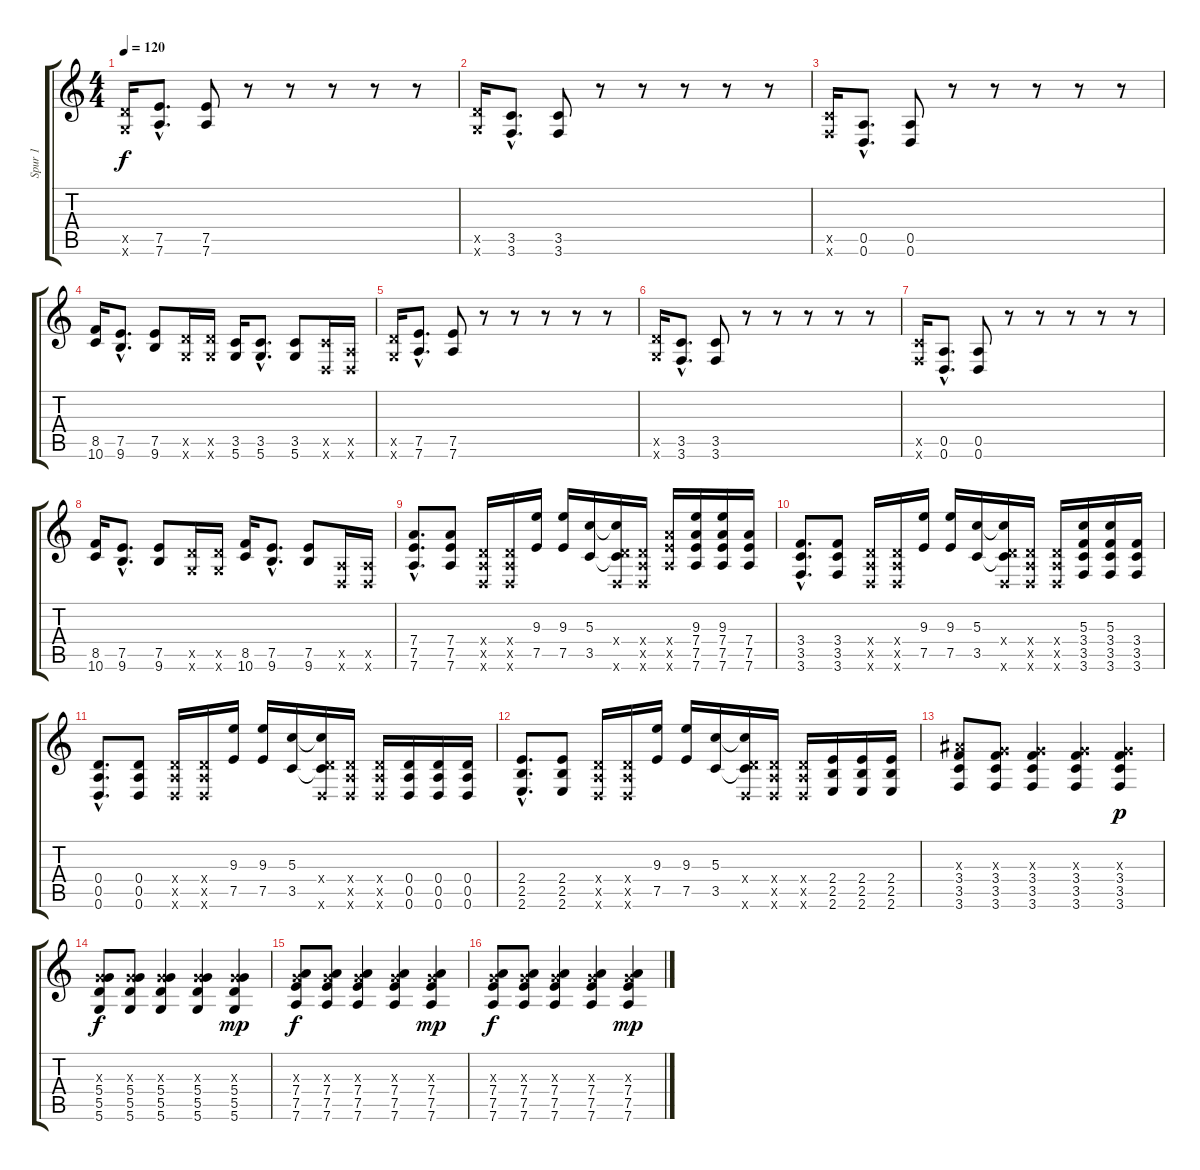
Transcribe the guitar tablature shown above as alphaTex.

\track ("Spur 1" "Spur 1") {instrument acousticguitarsteel}
\staff {score tabs}
\tuning (E4 B3 G3 D3 A2 D2) {hide}
\ts (4 4)
\tempo 120
\clef g2
\ks c
(5.5{x} 5.6{x}).16{dy f instrument electricguitarmuted} (7.5{hac} 7.6{hac}).8{d instrument distortionguitar} (7.5 7.6).8 r.8 r.8 r.8 r.8 r.8 |
(5.5{x} 5.6{x}).16{instrument electricguitarmuted} (3.5{hac} 3.6{hac}).8{d instrument distortionguitar} (3.5 3.6).8 r.8 r.8 r.8 r.8 r.8 |
(3.5{x} 3.6{x}).16{instrument electricguitarmuted} (0.5{hac} 0.6{hac}).8{d instrument distortionguitar} (0.5 0.6).8 r.8 r.8 r.8 r.8 r.8 |
(8.5 10.6).16{instrument distortionguitar} (7.5{hac} 9.6{hac}).8{d} (7.5 9.6).8 (5.5{x} 5.6{x}).16{instrument electricguitarmuted} (5.5{x} 5.6{x}).16 (3.5 5.6).16{instrument distortionguitar} (3.5{hac} 5.6{hac}).8{d} (3.5 5.6).8 (3.5{x} 0.6{x}).16{instrument electricguitarmuted} (0.5{x} 0.6{x}).16 |
(5.5{x} 5.6{x}).16{instrument electricguitarmuted} (7.5{hac} 7.6{hac}).8{d instrument distortionguitar} (7.5 7.6).8 r.8 r.8 r.8 r.8 r.8 |
(5.5{x} 5.6{x}).16{instrument electricguitarmuted} (3.5{hac} 3.6{hac}).8{d instrument distortionguitar} (3.5 3.6).8 r.8 r.8 r.8 r.8 r.8 |
(3.5{x} 3.6{x}).16{instrument electricguitarmuted} (0.5{hac} 0.6{hac}).8{d instrument distortionguitar} (0.5 0.6).8 r.8 r.8 r.8 r.8 r.8 |
(8.5 10.6).16{instrument distortionguitar} (7.5{hac} 9.6{hac}).8{d} (7.5 9.6).8 (5.5{x} 5.6{x}).16{instrument electricguitarmuted} (5.5{x} 5.6{x}).16 (8.5 10.6).16{instrument distortionguitar} (7.5{hac} 9.6{hac}).8{d} (7.5 9.6).8 (0.5{x} 0.6{x}).16{instrument electricguitarmuted} (0.5{x} 0.6{x}).16 |
(7.4{hac} 7.5{hac} 7.6{hac}).8{d instrument distortionguitar} (7.4 7.5 7.6).8 (0.4{x} 0.5{x} 0.6{x}).16 (0.4{x} 0.5{x} 0.6{x}).16 (9.3 7.5).16 (9.3 7.5).16 (5.3 3.5).16 (5.3{t} 0.4{x} 3.5{t} 0.6{x}).16 (0.4{x} 0.5{x} 0.6{x}).16 (7.4{x} 7.5{x} 7.6{x}).16 (9.3 7.4 7.5 7.6).16 (9.3 7.4 7.5 7.6).16 (7.4 7.5 7.6).16 |
(3.4{hac} 3.5{hac} 3.6{hac}).8{d} (3.4 3.5 3.6).8 (0.4{x} 0.5{x} 0.6{x}).16 (0.4{x} 0.5{x} 0.6{x}).16 (9.3 7.5).16 (9.3 7.5).16 (5.3 3.5).16 (5.3{t} 0.4{x} 3.5{t} 0.6{x}).16 (0.4{x} 0.5{x} 0.6{x}).16 (0.4{x} 0.5{x} 0.6{x}).16 (5.3 3.4 3.5 3.6).16 (5.3 3.4 3.5 3.6).16 (3.4 3.5 3.6).16 |
(0.4{hac} 0.5{hac} 0.6{hac}).8{d} (0.4 0.5 0.6).8 (0.4{x} 0.5{x} 0.6{x}).16 (0.4{x} 0.5{x} 0.6{x}).16 (9.3 7.5).16 (9.3 7.5).16 (5.3 3.5).16 (5.3{t} 0.4{x} 3.5{t} 0.6{x}).16 (0.4{x} 0.5{x} 0.6{x}).16 (0.4{x} 0.5{x} 0.6{x}).16 (0.4 0.5 0.6).16 (0.4 0.5 0.6).16 (0.4 0.5 0.6).16 |
(2.4{hac} 2.5{hac} 2.6{hac}).8{d} (2.4 2.5 2.6).8 (0.4{x} 0.5{x} 0.6{x}).16 (0.4{x} 0.5{x} 0.6{x}).16 (9.3 7.5).16 (9.3 7.5).16 (5.3 3.5).16 (5.3{t} 0.4{x} 3.5{t} 0.6{x}).16 (0.4{x} 0.5{x} 0.6{x}).16 (0.4{x} 0.5{x} 0.6{x}).16 (2.4 2.5 2.6).16 (2.4 2.5 2.6).16 (2.4 2.5 2.6).16 |
(3.3{x} 3.4 3.5 3.6).8 (0.3{x} 3.4 3.5 3.6).8 (0.3{x} 3.4 3.5 3.6).4 (0.3{x} 3.4 3.5 3.6).4 (0.3{x} 3.4 3.5 3.6).4{dy p} |
(0.3{x} 5.4 5.5 5.6).8{dy f} (0.3{x} 5.4 5.5 5.6).8 (0.3{x} 5.4 5.5 5.6).4 (0.3{x} 5.4 5.5 5.6).4 (0.3{x} 5.4 5.5 5.6).4{dy mp} |
(0.3{x} 7.4 7.5 7.6).8{dy f} (0.3{x} 7.4 7.5 7.6).8 (0.3{x} 7.4 7.5 7.6).4 (0.3{x} 7.4 7.5 7.6).4 (0.3{x} 7.4 7.5 7.6).4{dy mp} |
(0.3{x} 7.4 7.5 7.6).8{dy f} (0.3{x} 7.4 7.5 7.6).8 (0.3{x} 7.4 7.5 7.6).4 (0.3{x} 7.4 7.5 7.6).4 (0.3{x} 7.4 7.5 7.6).4{dy mp}
